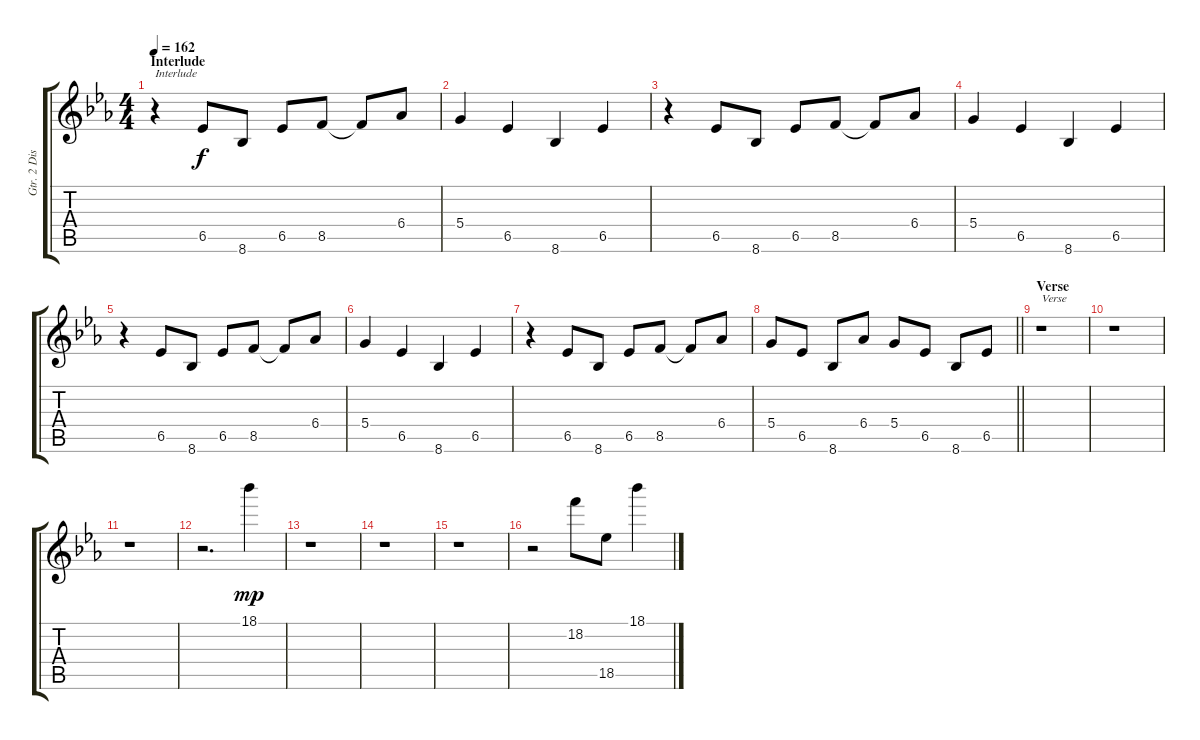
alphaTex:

\track ("Gtr. 2 Distortion" "Gtr. 2 Dis") {instrument distortionguitar}
\staff {score tabs}
\tuning (E4 B3 G3 D3 A2 D2) {hide}
\ts (4 4)
\section ("" "Interlude")
\tempo 162
\clef g2
\ks eb
r.4{txt "Interlude" dy f} 6.5.8 8.6.8 6.5.8 8.5.8 8.5{t}.8 6.4.8 |
5.4.4 6.5.4 8.6.4 6.5.4 |
r.4 6.5.8 8.6.8 6.5.8 8.5.8 8.5{t}.8 6.4.8 |
5.4.4 6.5.4 8.6.4 6.5.4 |
r.4 6.5.8 8.6.8 6.5.8 8.5.8 8.5{t}.8 6.4.8 |
5.4.4 6.5.4 8.6.4 6.5.4 |
r.4 6.5.8 8.6.8 6.5.8 8.5.8 8.5{t}.8 6.4.8 |
\barLineRight lightlight
5.4.8 6.5.8 8.6.8 6.4.8 5.4.8 6.5.8 8.6.8 6.5.8 |
\section ("" "Verse")
r.1{txt "Verse"} |
r.1 |
r.1 |
r.2{d} 18.1.4{dy mp} |
r.1 |
r.1 |
r.1 |
r.2 18.2.8 18.5.8 18.1.4
